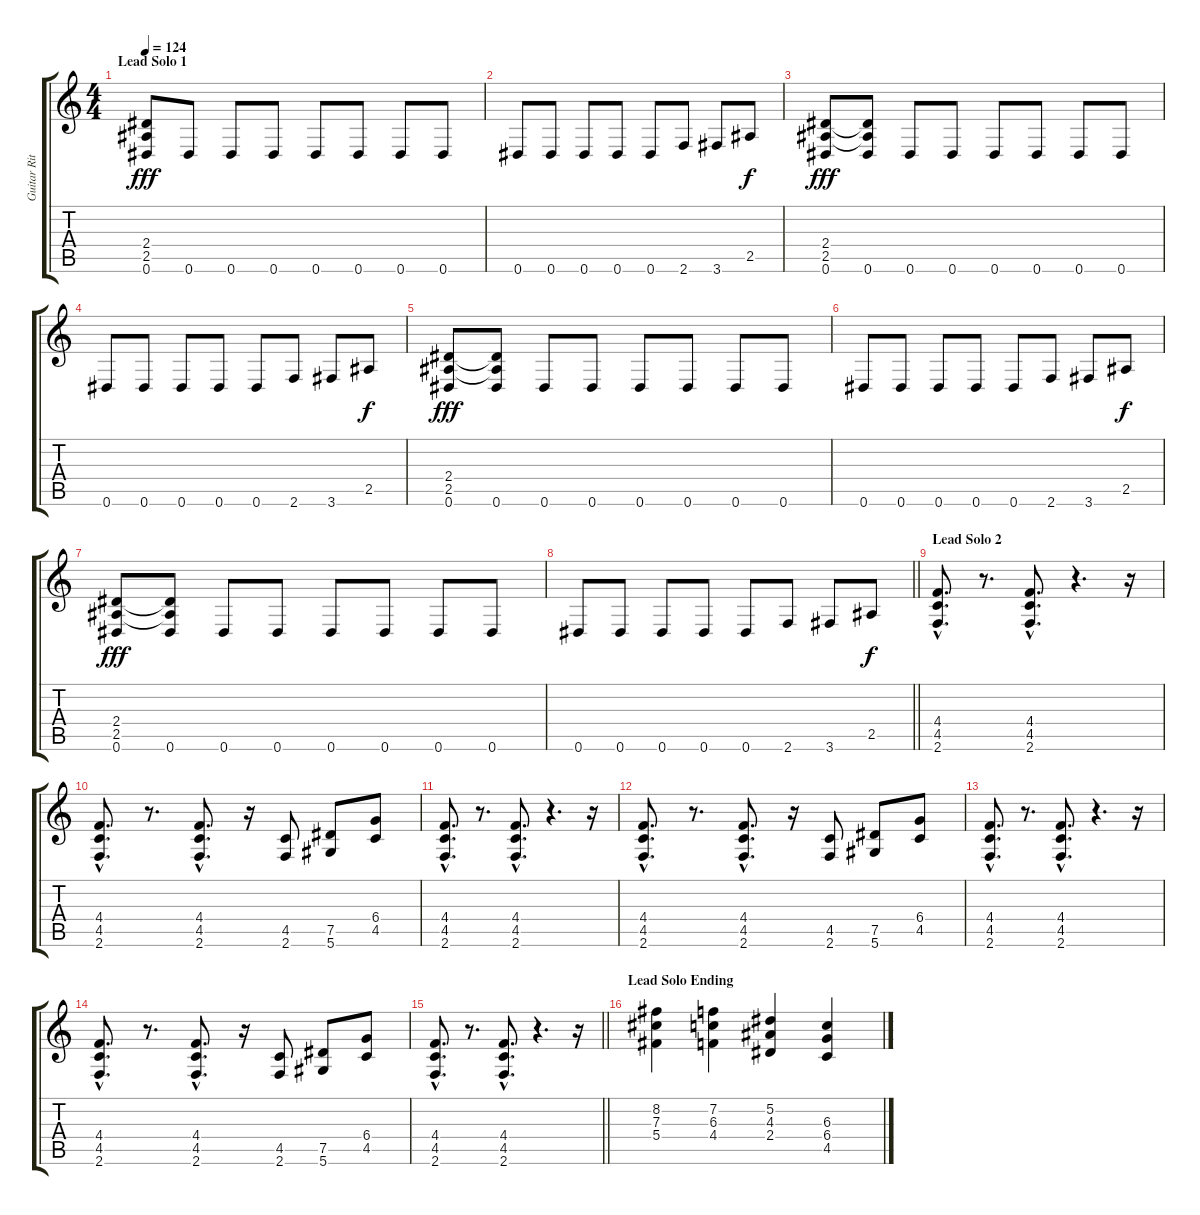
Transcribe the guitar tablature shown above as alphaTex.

\track ("Guitar Rithm 1" "Guitar Rit") {instrument distortionguitar}
\staff {score tabs}
\tuning (Eb4 Bb3 Gb3 Db3 Ab2 Eb2) {hide}
\ts (4 4)
\section ("" "Lead Solo 1")
\tempo 124
\clef g2
\ks c
(2.4{t} 2.5{t} 0.6{t}).8{dy fff} 0.6.8 0.6.8 0.6.8 0.6.8 0.6.8 0.6.8 0.6.8 |
0.6.8 0.6.8 0.6.8 0.6.8 0.6.8 2.6.8 3.6.8 2.5.8{dy f} |
(2.4 2.5 0.6).8{dy fff} (2.4{t} 2.5{t} 0.6).8 0.6.8 0.6.8 0.6.8 0.6.8 0.6.8 0.6.8 |
0.6.8 0.6.8 0.6.8 0.6.8 0.6.8 2.6.8 3.6.8 2.5.8{dy f} |
(2.4 2.5 0.6).8{dy fff} (2.4{t} 2.5{t} 0.6).8 0.6.8 0.6.8 0.6.8 0.6.8 0.6.8 0.6.8 |
0.6.8 0.6.8 0.6.8 0.6.8 0.6.8 2.6.8 3.6.8 2.5.8{dy f} |
(2.4 2.5 0.6).8{dy fff} (2.4{t} 2.5{t} 0.6).8 0.6.8 0.6.8 0.6.8 0.6.8 0.6.8 0.6.8 |
\barLineRight lightlight
0.6.8 0.6.8 0.6.8 0.6.8 0.6.8 2.6.8 3.6.8 2.5.8{dy f} |
\section ("" "Lead Solo 2")
(4.4{hac} 4.5{hac} 2.6{hac}).8{d} r.8{d} (4.4{hac} 4.5{hac} 2.6{hac}).8{d} r.4{d} r.16 |
(4.4{hac} 4.5{hac} 2.6{hac}).8{d} r.8{d} (4.4{hac} 4.5{hac} 2.6{hac}).8{d} r.16 (4.5 2.6).8 (7.5 5.6).8 (6.4 4.5).8 |
(4.4{hac} 4.5{hac} 2.6{hac}).8{d} r.8{d} (4.4{hac} 4.5{hac} 2.6{hac}).8{d} r.4{d} r.16 |
(4.4{hac} 4.5{hac} 2.6{hac}).8{d} r.8{d} (4.4{hac} 4.5{hac} 2.6{hac}).8{d} r.16 (4.5 2.6).8 (7.5 5.6).8 (6.4 4.5).8 |
(4.4{hac} 4.5{hac} 2.6{hac}).8{d} r.8{d} (4.4{hac} 4.5{hac} 2.6{hac}).8{d} r.4{d} r.16 |
(4.4{hac} 4.5{hac} 2.6{hac}).8{d} r.8{d} (4.4{hac} 4.5{hac} 2.6{hac}).8{d} r.16 (4.5 2.6).8 (7.5 5.6).8 (6.4 4.5).8 |
\barLineRight lightlight
(4.4{hac} 4.5{hac} 2.6{hac}).8{d} r.8{d} (4.4{hac} 4.5{hac} 2.6{hac}).8{d} r.4{d} r.16 |
\section ("" "Lead Solo Ending")
(8.2 7.3 5.4).4 (7.2 6.3 4.4).4 (5.2 4.3 2.4).4 (6.3 6.4 4.5).4
